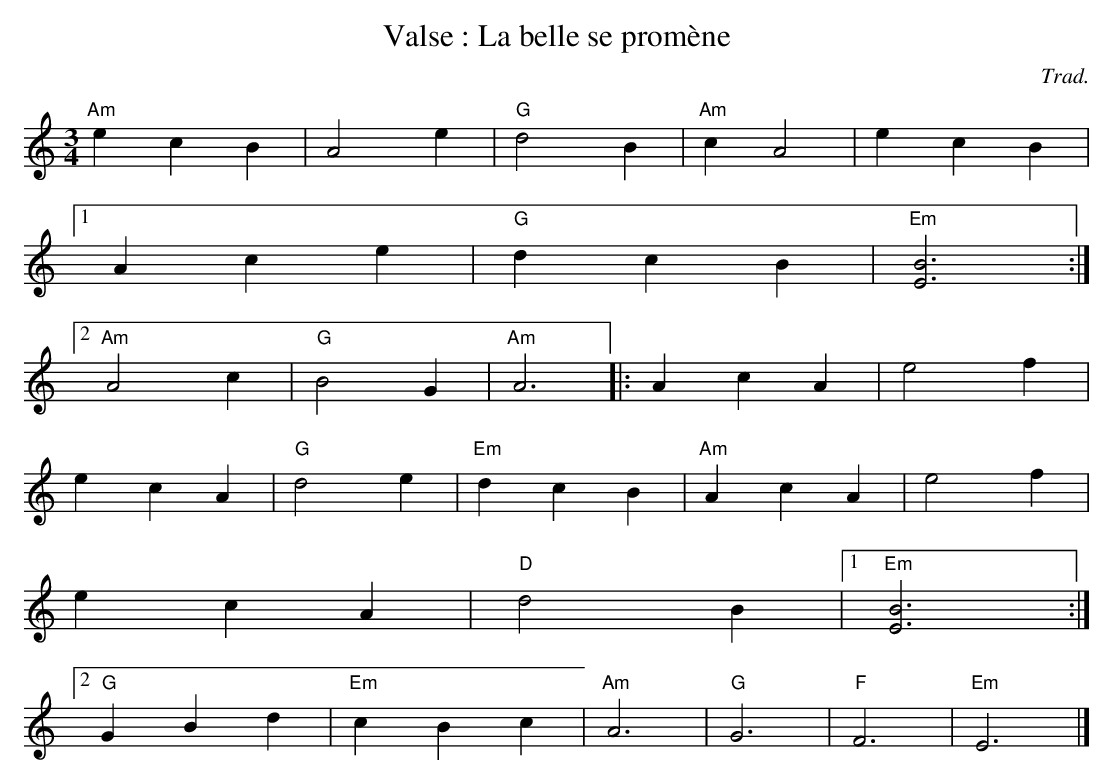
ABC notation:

X:1
T:Valse : La belle se promène
C:Trad.
M:3/4
L:1/16
K:C
"Am"e4 c4 B4 | A8 e4 | "G"d8 B4 | "Am"c4 A8 | e4 c4 B4 |1
A4 c4 e4 | "G"d4 c4 B4 | "Em"[B12E12] :|2
"Am"A8 c4 | "G"B8 G4 | "Am"A12 |: A4 c4 A4 | e8 f4 |
e4 c4 A4 | "G"d8 e4 | "Em"d4 c4 B4 | "Am"A4 c4 A4 | e8 f4 |
e4 c4 A4 | "D"d8 B4 |1 "Em"[B12E12] :|2
"G"G4 B4 d4 | "Em"c4 B4 c4 | "Am"A12 | "G"G12 | "F"F12 | "Em"E12 |]
